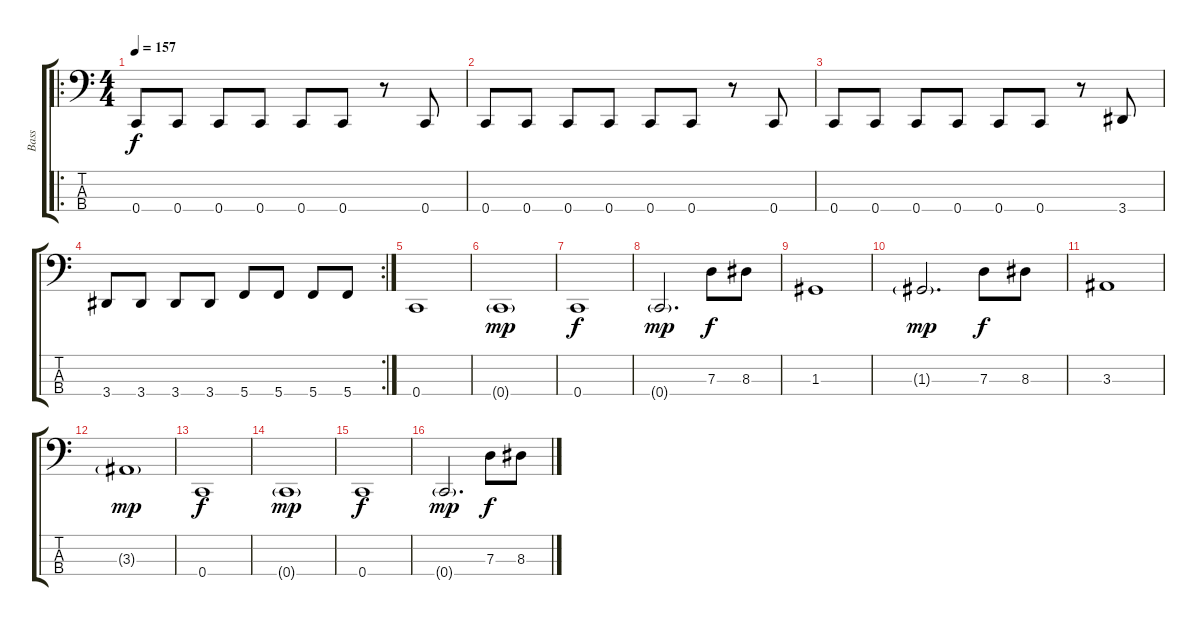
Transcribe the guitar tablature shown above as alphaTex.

\track ("Bass" "Bass") {instrument electricbasspick}
\staff {score tabs}
\tuning (F2 C2 G1 C1) {hide}
\ro
\ts (4 4)
\tempo 157
\clef f4
\ks c
0.4.8{dy f} 0.4.8 0.4.8 0.4.8 0.4.8 0.4.8 r.8 0.4.8 |
0.4.8 0.4.8 0.4.8 0.4.8 0.4.8 0.4.8 r.8 0.4.8 |
0.4.8 0.4.8 0.4.8 0.4.8 0.4.8 0.4.8 r.8 3.4.8 |
\rc 2
3.4.8 3.4.8 3.4.8 3.4.8 5.4.8 5.4.8 5.4.8 5.4.8 |
0.4.1 |
0.4{g}.1{dy mp} |
0.4.1{dy f} |
0.4{g}.2{d dy mp} 7.3.8{dy f} 8.3.8 |
1.3.1 |
1.3{g}.2{d dy mp} 7.3.8{dy f} 8.3.8 |
3.3.1 |
3.3{g}.1{dy mp} |
0.4.1{dy f} |
0.4{g}.1{dy mp} |
0.4.1{dy f} |
0.4{g}.2{d dy mp} 7.3.8{dy f} 8.3.8
